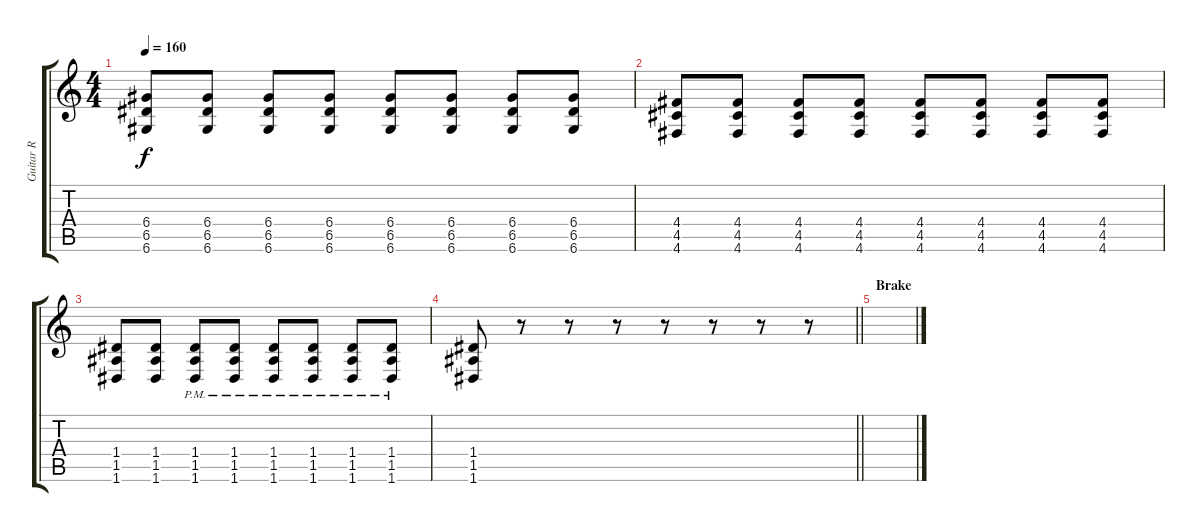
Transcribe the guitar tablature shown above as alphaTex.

\track ("Guitar R" "Guitar R") {instrument distortionguitar}
\staff {score tabs}
\tuning (E4 B3 G3 D3 A2 D2) {hide}
\ts (4 4)
\tempo 160
\clef g2
\ks c
(6.4 6.5 6.6).8{dy f} (6.4 6.5 6.6).8 (6.4 6.5 6.6).8 (6.4 6.5 6.6).8 (6.4 6.5 6.6).8 (6.4 6.5 6.6).8 (6.4 6.5 6.6).8 (6.4 6.5 6.6).8 |
(4.4 4.5 4.6).8 (4.4 4.5 4.6).8 (4.4 4.5 4.6).8 (4.4 4.5 4.6).8 (4.4 4.5 4.6).8 (4.4 4.5 4.6).8 (4.4 4.5 4.6).8 (4.4 4.5 4.6).8 |
(1.4 1.5 1.6).8 (1.4 1.5 1.6).8 (1.4{pm} 1.5 1.6).8 (1.4{pm} 1.5 1.6).8 (1.4{pm} 1.5{pm} 1.6).8 (1.4{pm} 1.5{pm} 1.6).8 (1.4{pm} 1.5{pm} 1.6{pm}).8 (1.4{pm} 1.5{pm} 1.6{pm}).8 |
\barLineRight lightlight
(1.4 1.5 1.6).8 r.8 r.8 r.8 r.8 r.8 r.8 r.8 |
\section ("" "Brake")
